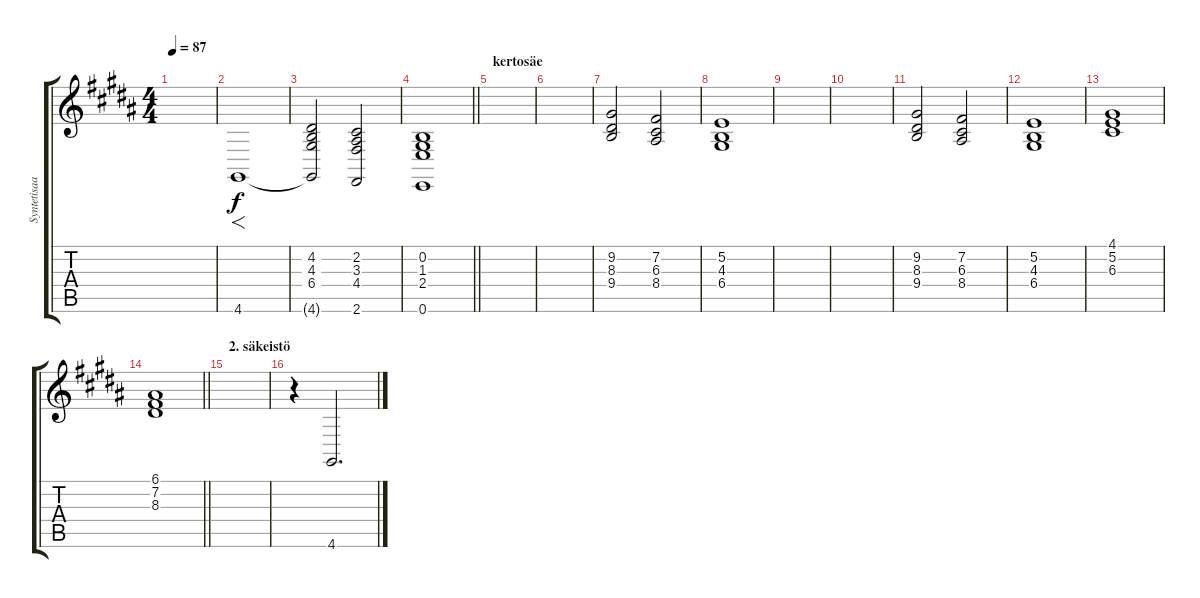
\track ("Syntetisaattori" "Syntetisaa") {instrument pad2warm}
\staff {score tabs}
\tuning (E4 B3 G3 D3 A2 E2) {hide}
\ts (4 4)
\tempo 87
\clef g2
\ks g#minor
|
4.6.1{f} |
(4.2 4.3 6.4 4.6{t}).2 (2.2 3.3 4.4 2.6).2 |
\barLineRight lightlight
(0.2 1.3 2.4 0.6).1 |
\section ("" "kertosäe")
|
|
(9.2 8.3 9.4).2 (7.2 6.3 8.4).2 |
(5.2 4.3 6.4).1 |
|
|
(9.2 8.3 9.4).2 (7.2 6.3 8.4).2 |
(5.2 4.3 6.4).1 |
(4.1 5.2 6.3).1 |
\barLineRight lightlight
(6.1 7.2 8.3).1 |
\section ("" "2. säkeistö")
|
r.4 4.6.2{d volume 12}
